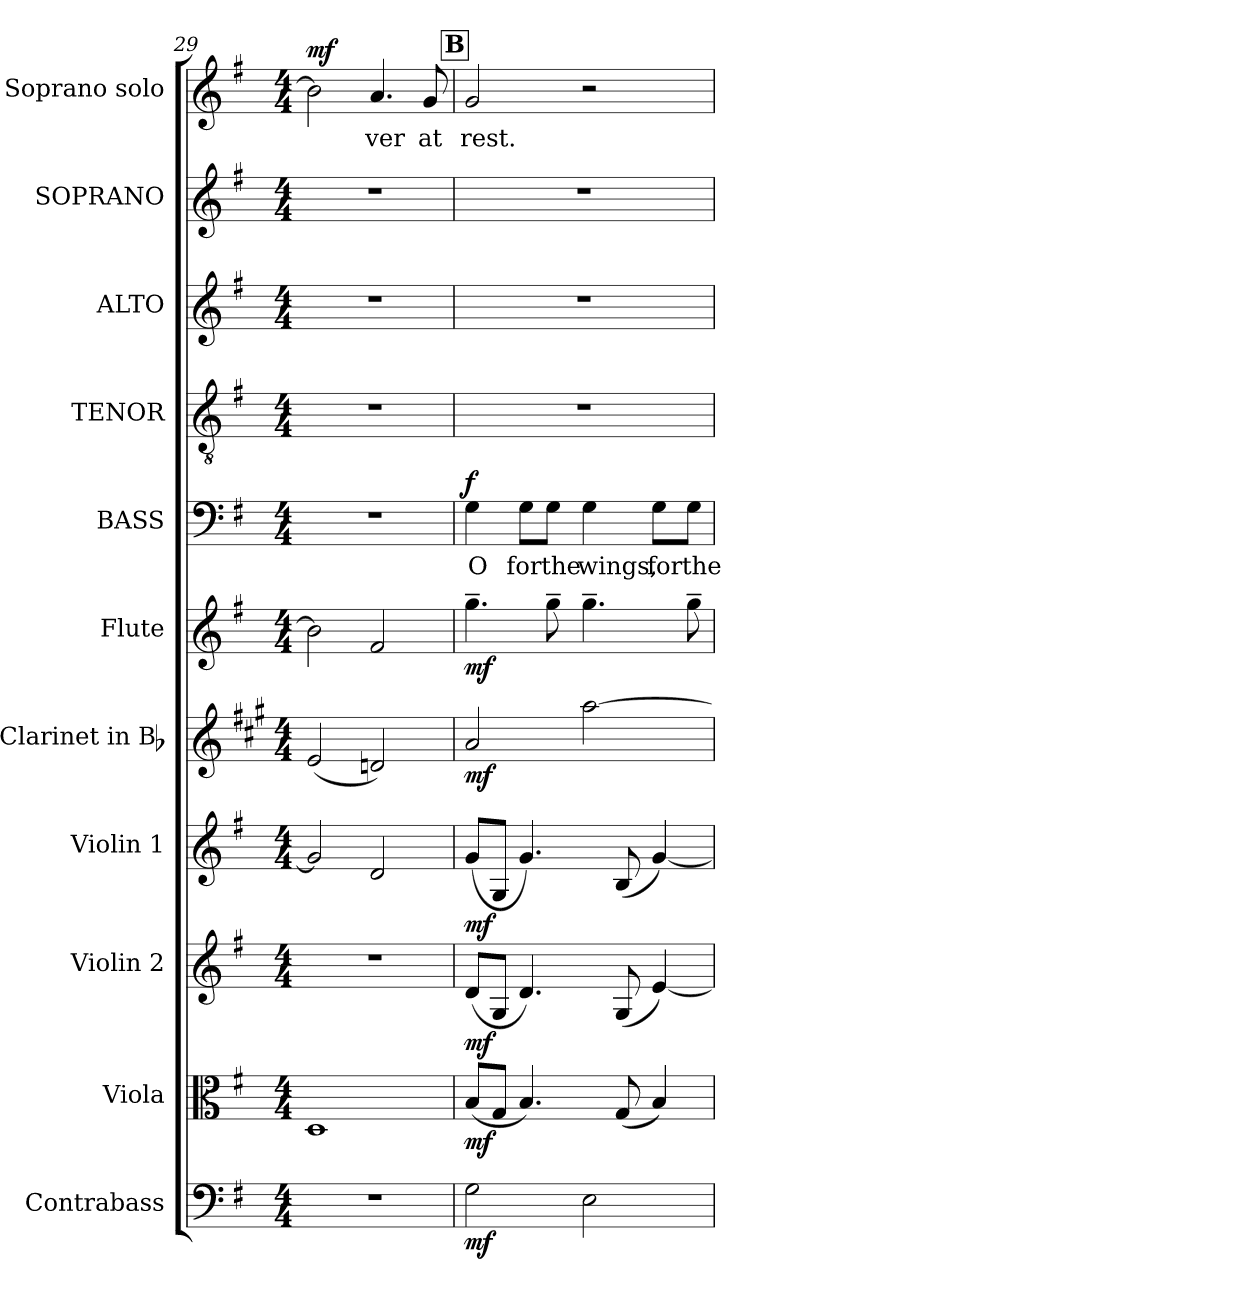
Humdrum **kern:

**kern	**dynam	**kern	**dynam	**kern	**dynam	**kern	**dynam	**kern	**dynam	**kern	**dynam	**kern	**text	**dynam	**kern	**kern	**kern	**kern	**text	**dynam
*part11	*part11	*part10	*part10	*part9	*part9	*part8	*part8	*part7	*part7	*part6	*part6	*part5	*part5	*part5	*part4	*part3	*part2	*part1	*part1	*part1
*staff11	*staff11	*staff10	*staff10	*staff9	*staff9	*staff8	*staff8	*staff7	*staff7	*staff6	*staff6	*staff5	*staff5	*staff5	*staff4	*staff3	*staff2	*staff1	*staff1	*staff1
*I"Contrabass	*	*I"Viola	*	*I"Violin 2	*	*I"Violin 1	*	*I"Clarinet in Bb	*	*I"Flute	*	*I"BASS	*	*	*I"TENOR	*I"ALTO	*I"SOPRANO	*I"Soprano solo	*	*
*I'Cb.	*	*I'Vla.	*	*I'Vln. 2	*	*I'Vln. 1	*	*I'Cl.	*	*I'Fl.	*	*I'B.	*	*	*I'T.	*I'A.	*I'S.	*I'S.	*	*
*clefF4	*	*clefC3	*	*clefG2	*	*clefG2	*	*clefG2	*	*clefG2	*	*clefF4	*	*	*clefGv2	*clefG2	*clefG2	*clefG2	*	*
*ITrd7c12	*	*	*	*	*	*	*	*ITrd1c2	*	*	*	*	*	*	*ITrd7c12	*	*	*	*	*
*k[f#]	*	*k[f#]	*	*k[f#]	*	*k[f#]	*	*k[f#]	*	*k[f#]	*	*k[f#]	*	*	*k[f#]	*k[f#]	*k[f#]	*k[f#]	*	*
*G:	*	*G:	*	*G:	*	*G:	*	*G:	*	*G:	*	*G:	*	*	*G:	*G:	*G:	*G:	*	*
*M4/4	*	*M4/4	*	*M4/4	*	*M4/4	*	*M4/4	*	*M4/4	*	*M4/4	*	*	*M4/4	*M4/4	*M4/4	*M4/4	*	*
=29	=29	=29	=29	=29	=29	=29	=29	=29	=29	=29	=29	=29	=29	=29	=29	=29	=29	=29	=29	=29
1r	.	1Di	.	1r	.	2gi/]	.	(2di/	.	2bi\]	.	1r	.	.	1r	1r	1r	2bi\]	.	mf
!	!	!	!	!	!	!	!	!	!	!	!	!	!	!	!	!	!	!	!LO:LY:b:color=#000000	!
.	.	.	.	.	.	2di/	.	2cni/)	.	2f#i/	.	.	.	.	.	.	.	4.ai/	-ver	.
!	!	!	!	!	!	!	!	!	!	!	!	!	!	!	!	!	!	!	!LO:LY:b:color=#000000	!
.	.	.	.	.	.	.	.	.	.	.	.	.	.	.	.	.	.	8gi/	at	.
!!LO:PB:g=z
!!LO:REH:place=s1:B:color=#000000:enc=box:fs=15.141:t=B
=30	=30	=30	=30	=30	=30	=30	=30	=30	=30	=30	=30	=30	=30	=30	=30	=30	=30	=30	=30	=30
!	!	!	!	!	!	!	!	!	!	!	!	!	!LO:LY:b:color=#000000	!	!	!	!	!	!	!
!	!	!	!	!	!	!	!	!	!	!	!	!	!	!	!	!	!	!	!LO:LY:b:color=#000000	!
2GGi\	mf	(8Bi/L	mf	(8di/L	mf	(8gi/L	mf	2gi/	mf	4.gg~i\	mf	4Gi\	O	f	1r	1r	1r	2gi/	rest.	.
.	.	8Gi/J	.	8Gi/J	.	8Gi/J	.	.	.	.	.	.	.	.	.	.	.	.	.	.
!	!	!	!	!	!	!	!	!	!	!	!	!	!LO:LY:b:color=#000000	!	!	!	!	!	!	!
.	.	4.Bi/)	.	4.di/)	.	4.gi/)	.	.	.	.	.	8Gi\L	for	.	.	.	.	.	.	.
!	!	!	!	!	!	!	!	!	!	!	!	!	!LO:LY:b:color=#000000	!	!	!	!	!	!	!
.	.	.	.	.	.	.	.	.	.	8gg~i\	.	8Gi\J	the	.	.	.	.	.	.	.
!	!	!	!	!	!	!	!	!	!	!	!	!	!LO:LY:b:color=#000000	!	!	!	!	!	!	!
2EEi\	.	.	.	.	.	.	.	[>2ggi\	.	4.gg~i\	.	4Gi\	wings,	.	.	.	.	2r	.	.
.	.	(8Gi/	.	(8Gi/	.	(8Bi/	.	.	.	.	.	.	.	.	.	.	.	.	.	.
!	!	!	!	!	!	!	!	!	!	!	!	!	!LO:LY:b:color=#000000	!	!	!	!	!	!	!
.	.	4Bi/)	.	[<4ei/)	.	[<4gi/)	.	.	.	.	.	8Gi\L	for	.	.	.	.	.	.	.
!	!	!	!	!	!	!	!	!	!	!	!	!	!LO:LY:b:color=#000000	!	!	!	!	!	!	!
.	.	.	.	.	.	.	.	.	.	8gg~i\	.	8Gi\J	the	.	.	.	.	.	.	.
=	=	=	=	=	=	=	=	=	=	=	=	=	=	=	=	=	=	=	=	=
*-	*-	*-	*-	*-	*-	*-	*-	*-	*-	*-	*-	*-	*-	*-	*-	*-	*-	*-	*-	*-
